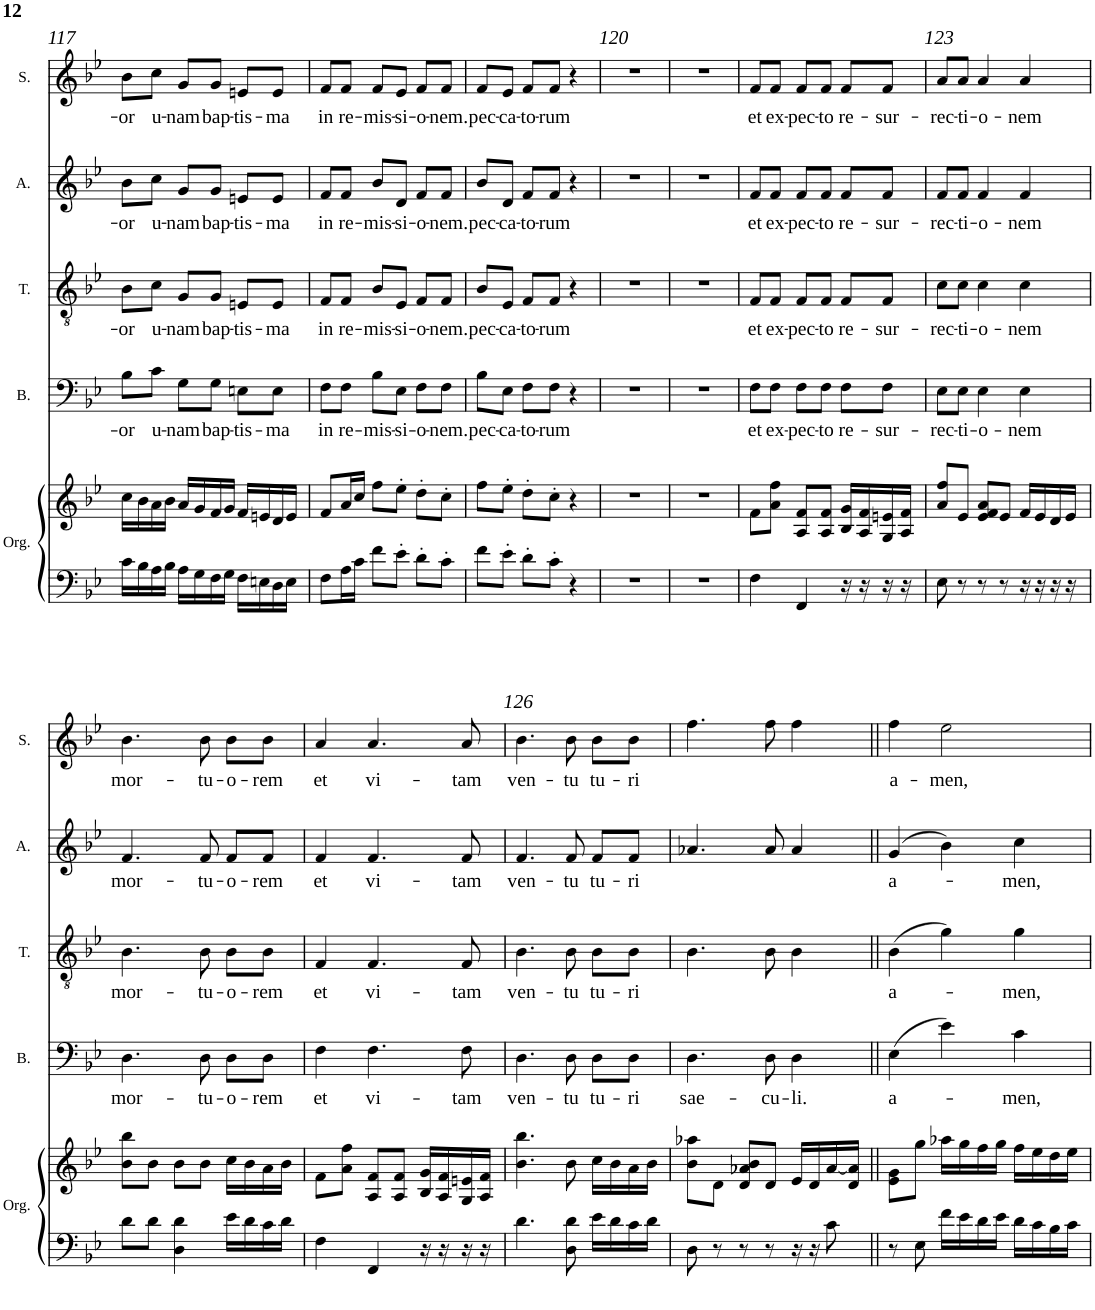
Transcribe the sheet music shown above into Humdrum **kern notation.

**kern	**kern	**kern	**text	**kern	**text	**kern	**text	**kern	**text
*part5	*part5	*part4	*part4	*part3	*part3	*part2	*part2	*part1	*part1
*staff6	*staff5	*staff4	*staff4	*staff3	*staff3	*staff2	*staff2	*staff1	*staff1
*I"Organ	*	*I"Bass	*	*I"Tenor	*	*I"Alto	*	*I"Soprano	*
*I'Org.	*	*I'B.	*	*I'T.	*	*I'A.	*	*I'S.	*
!!LO:PB:g=z
*clefF4	*clefG2	*clefF4	*	*clefGv2	*	*clefG2	*	*clefG2	*
*k[b-e-]	*k[b-e-]	*k[b-e-]	*	*k[b-e-]	*	*k[b-e-]	*	*k[b-e-]	*
*M3/4	*M3/4	*M3/4	*	*M3/4	*	*M3/4	*	*M3/4	*
=117	=117	=117	=117	=117	=117	=117	=117	=117	=117
!	!	!	!LO:LY:b	!	!LO:LY:b	!	!LO:LY:b	!	!LO:LY:b
16c\LL	16cc\LL	8B-\L	-or	8B-\L	-or	8b-\L	-or	8b-\L	-or
16B-\	16b-\	.	.	.	.	.	.	.	.
!	!	!	!LO:LY:b	!	!LO:LY:b	!	!LO:LY:b	!	!LO:LY:b
16A\	16a\	8c\J	u-	8c\J	u-	8cc\J	u-	8cc\J	u-
16B-\JJ	16b-\JJ	.	.	.	.	.	.	.	.
!	!	!	!LO:LY:b	!	!LO:LY:b	!	!LO:LY:b	!	!LO:LY:b
16A\LL	16a/LL	8G\L	-nam	8G/L	-nam	8g/L	-nam	8g/L	-nam
16G\	16g/	.	.	.	.	.	.	.	.
!	!	!	!LO:LY:b	!	!LO:LY:b	!	!LO:LY:b	!	!LO:LY:b
16F\	16f/	8G\J	bap-	8G/J	bap-	8g/J	bap-	8g/J	bap-
16G\JJ	16g/JJ	.	.	.	.	.	.	.	.
!	!	!	!LO:LY:b	!	!LO:LY:b	!	!LO:LY:b	!	!LO:LY:b
16F\LL	16f/LL	8En\L	-tis-	8En/L	-tis-	8en/L	-tis-	8en/L	-tis-
16En\	16en/	.	.	.	.	.	.	.	.
!	!	!	!LO:LY:b	!	!LO:LY:b	!	!LO:LY:b	!	!LO:LY:b
16D\	16d/	8E\J	-ma	8E/J	-ma	8e/J	-ma	8e/J	-ma
16E\JJ	16e/JJ	.	.	.	.	.	.	.	.
=118	=118	=118	=118	=118	=118	=118	=118	=118	=118
!	!	!	!LO:LY:b	!	!LO:LY:b	!	!LO:LY:b	!	!LO:LY:b
8F\L	8f/L	8F\L	-in	8F/L	-in	8f/L	-in	8f/L	-in
!	!	!	!LO:LY:b	!	!LO:LY:b	!	!LO:LY:b	!	!LO:LY:b
16A\L	16a/L	8F\J	re-	8F/J	re-	8f/J	re-	8f/J	re-
16c\JJ	16cc/JJ	.	.	.	.	.	.	.	.
!	!	!	!LO:LY:b	!	!LO:LY:b	!	!LO:LY:b	!	!LO:LY:b
8f\L	8ff\L	8B-\L	-mis-	8B-/L	-mis-	8b-/L	-mis-	8f/L	-mis-
!	!	!	!LO:LY:b	!	!LO:LY:b	!	!LO:LY:b	!	!LO:LY:b
8e-'\J	8ee-'\J	8E-\J	-si-	8E-/J	-si-	8d/J	-si-	8e-/J	-si-
!	!	!	!LO:LY:b	!	!LO:LY:b	!	!LO:LY:b	!	!LO:LY:b
8d'\L	8dd'\L	8F\L	-o-	8F/L	-o-	8f/L	-o-	8f/L	-o-
!	!	!	!LO:LY:b	!	!LO:LY:b	!	!LO:LY:b	!	!LO:LY:b
8c'\J	8cc'\J	8F\J	-nem.	8F/J	-nem.	8f/J	-nem.	8f/J	-nem.
=119	=119	=119	=119	=119	=119	=119	=119	=119	=119
!	!	!	!LO:LY:b	!	!LO:LY:b	!	!LO:LY:b	!	!LO:LY:b
8f\L	8ff\L	8B-\L	pec-	8B-/L	pec-	8b-/L	pec-	8f/L	pec-
!	!	!	!LO:LY:b	!	!LO:LY:b	!	!LO:LY:b	!	!LO:LY:b
8e-'\J	8ee-'\J	8E-\J	-ca-	8E-/J	-ca-	8d/J	-ca-	8e-/J	-ca-
!	!	!	!LO:LY:b	!	!LO:LY:b	!	!LO:LY:b	!	!LO:LY:b
8d'\L	8dd'\L	8F\L	-to-	8F/L	-to-	8f/L	-to-	8f/L	-to-
!	!	!	!LO:LY:b	!	!LO:LY:b	!	!LO:LY:b	!	!LO:LY:b
8c'\J	8cc'\J	8F\J	-rum	8F/J	-rum	8f/J	-rum	8f/J	-rum
4r	4r	4r	.	4r	.	4r	.	4r	.
=120	=120	=120	=120	=120	=120	=120	=120	=120	=120
2.r	2.r	2.r	.	2.r	.	2.r	.	2.r	.
=121	=121	=121	=121	=121	=121	=121	=121	=121	=121
2.r	2.r	2.r	.	2.r	.	2.r	.	2.r	.
=122	=122	=122	=122	=122	=122	=122	=122	=122	=122
!	!	!	!LO:LY:b	!	!LO:LY:b	!	!LO:LY:b	!	!LO:LY:b
4F\	8f\L	8F\L	et	8F/L	et	8f/L	et	8f/L	et
!	!	!	!LO:LY:b	!	!LO:LY:b	!	!LO:LY:b	!	!LO:LY:b
.	8a\ 8ff\J	8F\J	ex-	8F/J	ex-	8f/J	ex-	8f/J	ex-
!	!	!	!LO:LY:b	!	!LO:LY:b	!	!LO:LY:b	!	!LO:LY:b
4FF/	8A/ 8f/L	8F\L	-pec-	8F/L	-pec-	8f/L	-pec-	8f/L	-pec-
!	!	!	!LO:LY:b	!	!LO:LY:b	!	!LO:LY:b	!	!LO:LY:b
.	8A/ 8f/J	8F\J	-to	8F/J	-to	8f/J	-to	8f/J	-to
!	!	!	!LO:LY:b	!	!LO:LY:b	!	!LO:LY:b	!	!LO:LY:b
16r	16B-/ 16g/LL	8F\L	re-	8F/L	re-	8f/L	re-	8f/L	re-
16r	16A/ 16f/	.	.	.	.	.	.	.	.
!	!	!	!LO:LY:b	!	!LO:LY:b	!	!LO:LY:b	!	!LO:LY:b
16r	16G/ 16en/	8F\J	-sur-	8F/J	-sur-	8f/J	-sur-	8f/J	-sur-
16r	16A/ 16f/JJ	.	.	.	.	.	.	.	.
=123	=123	=123	=123	=123	=123	=123	=123	=123	=123
!	!	!	!LO:LY:b	!	!LO:LY:b	!	!LO:LY:b	!	!LO:LY:b
8E-\	8a/ 8ff/L	8E-\L	-rec-	8c\L	-rec-	8f/L	-rec-	8a/L	-rec-
!	!	!	!LO:LY:b	!	!LO:LY:b	!	!LO:LY:b	!	!LO:LY:b
8r	8e-/J	8E-\J	-ti-	8c\J	-ti-	8f/J	-ti-	8a/J	-ti-
!	!	!	!LO:LY:b	!	!LO:LY:b	!	!LO:LY:b	!	!LO:LY:b
8r	8e-/ 8f/ 8a/L	4E-\	-o-	4c\	-o-	4f/	-o-	4a/	-o-
8r	8e-/J	.	.	.	.	.	.	.	.
!	!	!	!LO:LY:b	!	!LO:LY:b	!	!LO:LY:b	!	!LO:LY:b
16r	16f/LL	4E-\	-nem	4c\	-nem	4f/	-nem	4a/	-nem
16r	16e-/	.	.	.	.	.	.	.	.
16r	16d/	.	.	.	.	.	.	.	.
16r	16e-/JJ	.	.	.	.	.	.	.	.
!!LO:LB:g=z
=124	=124	=124	=124	=124	=124	=124	=124	=124	=124
!	!	!	!LO:LY:b	!	!LO:LY:b	!	!LO:LY:b	!	!LO:LY:b
8d\L	8b-\ 8bb-\L	4.D\	mor-	4.B-\	mor-	4.f/	mor-	4.b-\	mor-
8d\J	8b-\J	.	.	.	.	.	.	.	.
4D\ 4d\	8b-\L	.	.	.	.	.	.	.	.
!	!	!	!LO:LY:b	!	!LO:LY:b	!	!LO:LY:b	!	!LO:LY:b
.	8b-\J	8D\	-tu-	8B-\	-tu-	8f/	-tu-	8b-\	-tu-
!	!	!	!LO:LY:b	!	!LO:LY:b	!	!LO:LY:b	!	!LO:LY:b
16e-\LL	16cc\LL	8D\L	-o-	8B-\L	-o-	8f/L	-o-	8b-\L	-o-
16d\	16b-\	.	.	.	.	.	.	.	.
!	!	!	!LO:LY:b	!	!LO:LY:b	!	!LO:LY:b	!	!LO:LY:b
16c\	16a\	8D\J	-rem	8B-\J	-rem	8f/J	-rem	8b-\J	-rem
16d\JJ	16b-\JJ	.	.	.	.	.	.	.	.
=125	=125	=125	=125	=125	=125	=125	=125	=125	=125
!	!	!	!LO:LY:b	!	!LO:LY:b	!	!LO:LY:b	!	!LO:LY:b
4F\	8f\L	4F\	et	4F/	et	4f/	et	4a/	et
.	8a\ 8ff\J	.	.	.	.	.	.	.	.
!	!	!	!LO:LY:b	!	!LO:LY:b	!	!LO:LY:b	!	!LO:LY:b
4FF/	8A/ 8f/L	4.F\	vi-	4.F/	vi-	4.f/	vi-	4.a/	vi-
.	8A/ 8f/J	.	.	.	.	.	.	.	.
16r	16B-/ 16g/LL	.	.	.	.	.	.	.	.
16r	16A/ 16f/	.	.	.	.	.	.	.	.
!	!	!	!LO:LY:b	!	!LO:LY:b	!	!LO:LY:b	!	!LO:LY:b
16r	16G/ 16en/	8F\	-tam	8F/	-tam	8f/	-tam	8a/	-tam
16r	16A/ 16f/JJ	.	.	.	.	.	.	.	.
=126	=126	=126	=126	=126	=126	=126	=126	=126	=126
!	!	!	!LO:LY:b	!	!LO:LY:b	!	!LO:LY:b	!	!LO:LY:b
4.d\	4.b-\ 4.bb-\	4.D\	ven-	4.B-\	ven-	4.f/	ven-	4.b-\	ven-
!	!	!	!LO:LY:b	!	!LO:LY:b	!	!LO:LY:b	!	!LO:LY:b
8D\ 8d\	8b-\	8D\	-tu	8B-\	-tu	8f/	-tu	8b-\	-tu
!	!	!	!LO:LY:b	!	!LO:LY:b	!	!LO:LY:b	!	!LO:LY:b
16e-\LL	16cc\LL	8D\L	tu-	8B-\L	tu-	8f/L	tu-	8b-\L	tu-
16d\	16b-\	.	.	.	.	.	.	.	.
!	!	!	!LO:LY:b	!	!LO:LY:b	!	!LO:LY:b	!	!LO:LY:b
16c\	16a\	8D\J	-ri	8B-\J	-ri	8f/J	-ri	8b-\J	-ri
16d\JJ	16b-\JJ	.	.	.	.	.	.	.	.
=127	=127	=127	=127	=127	=127	=127	=127	=127	=127
!	!	!	!LO:LY:b	!	!	!	!	!	!
8D\	8b-\ 8aa-X\L	4.D\	sae-	4.B-\	.	4.a-X/	.	4.ff\	.
8r	8d\J	.	.	.	.	.	.	.	.
8r	8d/ 8a-X/ 8b-/L	.	.	.	.	.	.	.	.
!	!	!	!LO:LY:b	!	!	!	!	!	!
8r	8d/J	8D\	-cu-	8B-\	.	8a-/	.	8ff\	.
!	!	!	!LO:LY:b	!	!	!	!	!	!
16r	16e-/LL	4D\	-li.	4B-\	.	4a-/	.	4ff\	.
16r	16d/	.	.	.	.	.	.	.	.
8c\	[16a-/	.	.	.	.	.	.	.	.
.	16d/ 16a-/]JJ	.	.	.	.	.	.	.	.
=128||	=128||	=128||	=128||	=128||	=128||	=128||	=128||	=128||	=128||
!	!	!	!LO:LY:b	!	!LO:LY:b	!	!LO:LY:b	!	!LO:LY:b
8r	8e-\ 8g\L	(>4E-\	a-	(>4B-\	a-	(>4g/	a-	4ff\	a-
8E-\	8gg\J	.	.	.	.	.	.	.	.
!	!	!	!	!	!	!	!	!	!LO:LY:b
16f\LL	16aa-X\LL	4e-\)	.	4g\)	.	4b-\)	.	2ee-\	-men,
16e-\	16gg\	.	.	.	.	.	.	.	.
16d\	16ff\	.	.	.	.	.	.	.	.
16e-\JJ	16gg\JJ	.	.	.	.	.	.	.	.
!	!	!	!LO:LY:b	!	!LO:LY:b	!	!LO:LY:b	!	!
16d\LL	16ff\LL	4c\	-men,	4g\	-men,	4cc\	-men,	.	.
16c\	16ee-\	.	.	.	.	.	.	.	.
16B-\	16dd\	.	.	.	.	.	.	.	.
16c\JJ	16ee-\JJ	.	.	.	.	.	.	.	.
=	=	=	=	=	=	=	=	=	=
*-	*-	*-	*-	*-	*-	*-	*-	*-	*-
